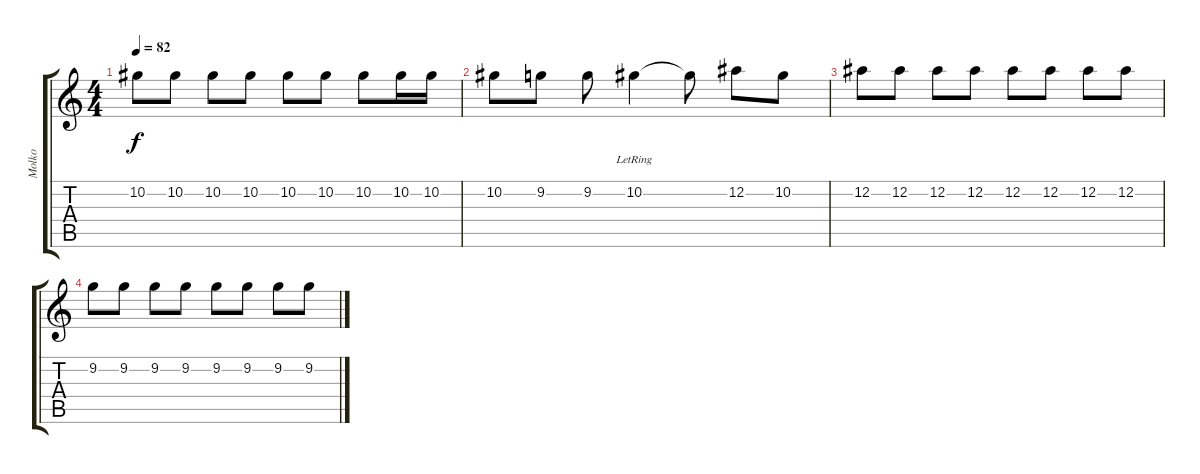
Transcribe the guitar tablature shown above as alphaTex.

\track ("Molko" "Molko") {instrument electricguitarclean}
\staff {score tabs}
\tuning (Eb4 Bb3 Gb3 Db3 Ab2 Eb2) {hide}
\ts (4 4)
\tempo 82
\clef g2
\ks c
10.2.8{dy f} 10.2.8 10.2.8 10.2.8 10.2.8 10.2.8 10.2.8 10.2.16 10.2.16 |
10.2.8 9.2.8 9.2.8 10.2{lr}.4 10.2{t}.8 12.2.8 10.2.8 |
12.2.8 12.2.8 12.2.8 12.2.8 12.2.8 12.2.8 12.2.8 12.2.8 |
9.2.8 9.2.8 9.2.8 9.2.8 9.2.8 9.2.8 9.2.8 9.2.8
